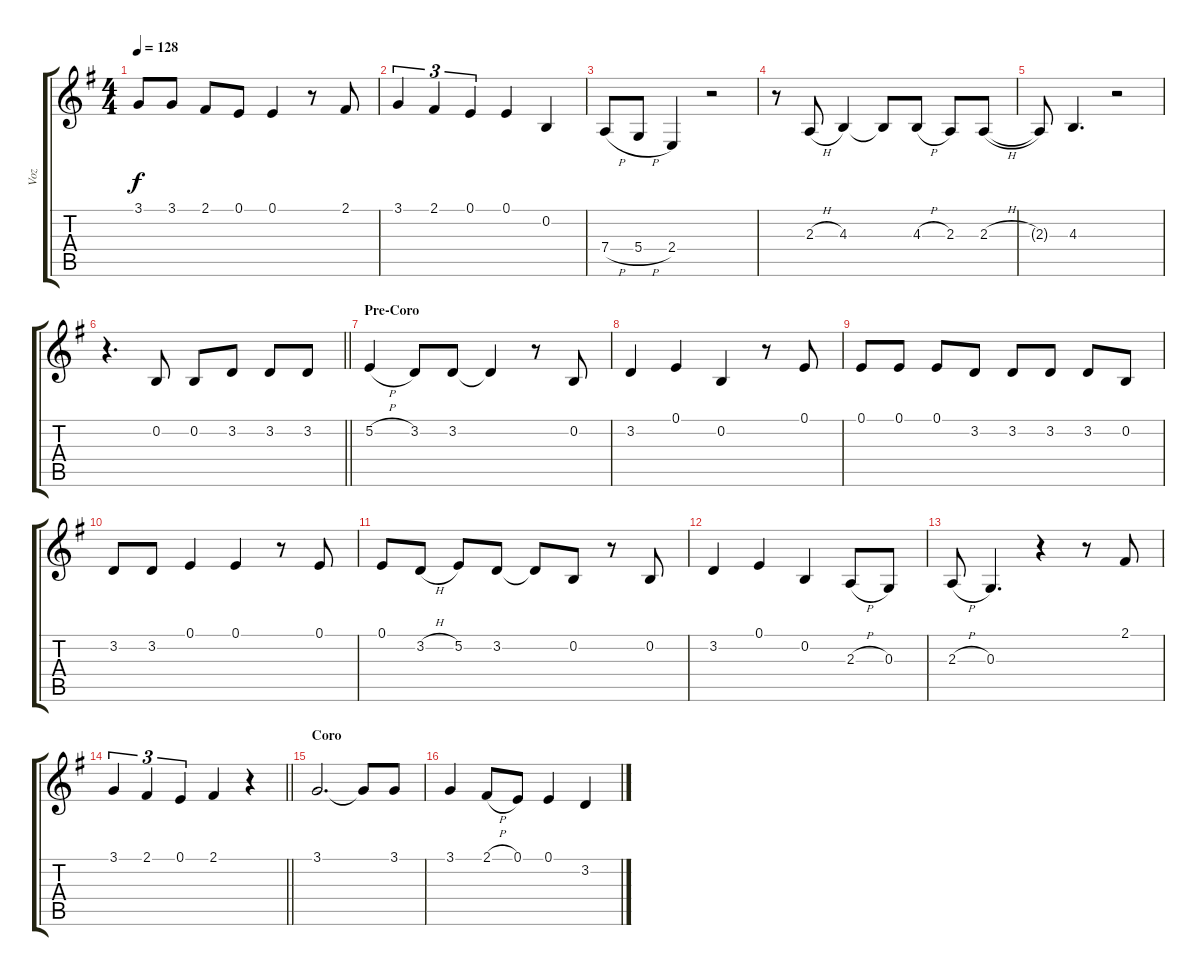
\track ("Voz" "Voz") {instrument cello}
\staff {score tabs}
\tuning (E4 B3 G3 D3 A2 E2) {hide}
\ts (4 4)
\tempo 128
\clef g2
\ks g
3.1.8{dy f} 3.1.8 2.1.8 0.1.8 0.1.4 r.8 2.1.8 |
3.1.4{tu (3 2)} 2.1.4{tu (3 2)} 0.1.4{tu (3 2)} 0.1.4 0.2.4 |
7.4{h}.8 5.4{h}.8 2.4.4 r.2 |
r.8 2.3{h}.8 4.3.4 4.3{t}.8 4.3{h}.8 2.3.8 2.3{h}.8 |
2.3{t}.8 4.3.4{d} r.2 |
\barLineRight lightlight
r.4{d} 0.2.8 0.2.8 3.2.8 3.2.8 3.2.8 |
\section ("" "Pre-Coro")
5.2{h}.4 3.2.8 3.2.8 3.2{t}.4 r.8 0.2.8 |
3.2.4 0.1.4 0.2.4 r.8 0.1.8 |
0.1.8 0.1.8 0.1.8 3.2.8 3.2.8 3.2.8 3.2.8 0.2.8 |
3.2.8 3.2.8 0.1.4 0.1.4 r.8 0.1.8 |
0.1.8 3.2{h}.8 5.2.8 3.2.8 3.2{t}.8 0.2.8 r.8 0.2.8 |
3.2.4 0.1.4 0.2.4 2.3{h}.8 0.3.8 |
2.3{h}.8 0.3.4{d} r.4 r.8 2.1.8 |
\barLineRight lightlight
3.1.4{tu (3 2)} 2.1.4{tu (3 2)} 0.1.4{tu (3 2)} 2.1.4 r.4 |
\section ("" "Coro")
3.1.2{d} 3.1{t}.8 3.1.8 |
3.1.4 2.1{h}.8 0.1.8 0.1.4 3.2.4
